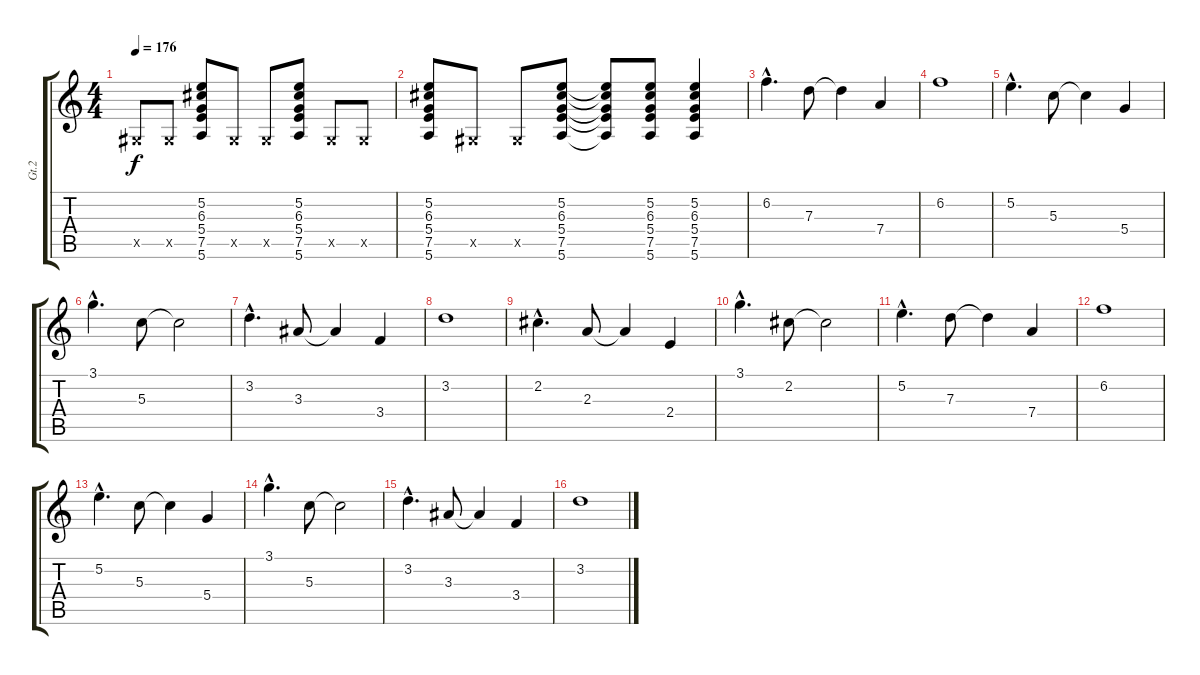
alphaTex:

\track ("Gt.2" "Gt.2") {instrument distortionguitar}
\staff {score tabs}
\tuning (E4 B3 G3 D3 A2 E2) {hide}
\ts (4 4)
\tempo 176
\clef g2
\ks c
-1.5{x}.8{dy f} -1.5{x}.8 (5.2 6.3 5.4 7.5 5.6).8 -1.5{x}.8 -1.5{x}.8 (5.2 6.3 5.4 7.5 5.6).8 -1.5{x}.8 -1.5{x}.8 |
(5.2 6.3 5.4 7.5 5.6).8 -1.5{x}.8 -1.5{x}.8 (5.2 6.3 5.4 7.5 5.6).8 (5.2{t} 6.3{t} 5.4{t} 7.5{t} 5.6{t}).8 (5.2 6.3 5.4 7.5 5.6).8 (5.2 6.3 5.4 7.5 5.6).4 |
6.2{hac}.4{d} 7.3.8 7.3{t}.4 7.4.4 |
6.2.1 |
5.2{hac}.4{d} 5.3.8 5.3{t}.4 5.4.4 |
3.1{hac}.4{d} 5.3.8 5.3{t}.2 |
3.2{hac}.4{d} 3.3.8 3.3{t}.4 3.4.4 |
3.2.1 |
2.2{hac}.4{d} 2.3.8 2.3{t}.4 2.4.4 |
3.1{hac}.4{d} 2.2.8 2.2{t}.2 |
5.2{hac}.4{d} 7.3.8 7.3{t}.4 7.4.4 |
6.2.1 |
5.2{hac}.4{d} 5.3.8 5.3{t}.4 5.4.4 |
3.1{hac}.4{d} 5.3.8 5.3{t}.2 |
3.2{hac}.4{d} 3.3.8 3.3{t}.4 3.4.4 |
3.2.1
